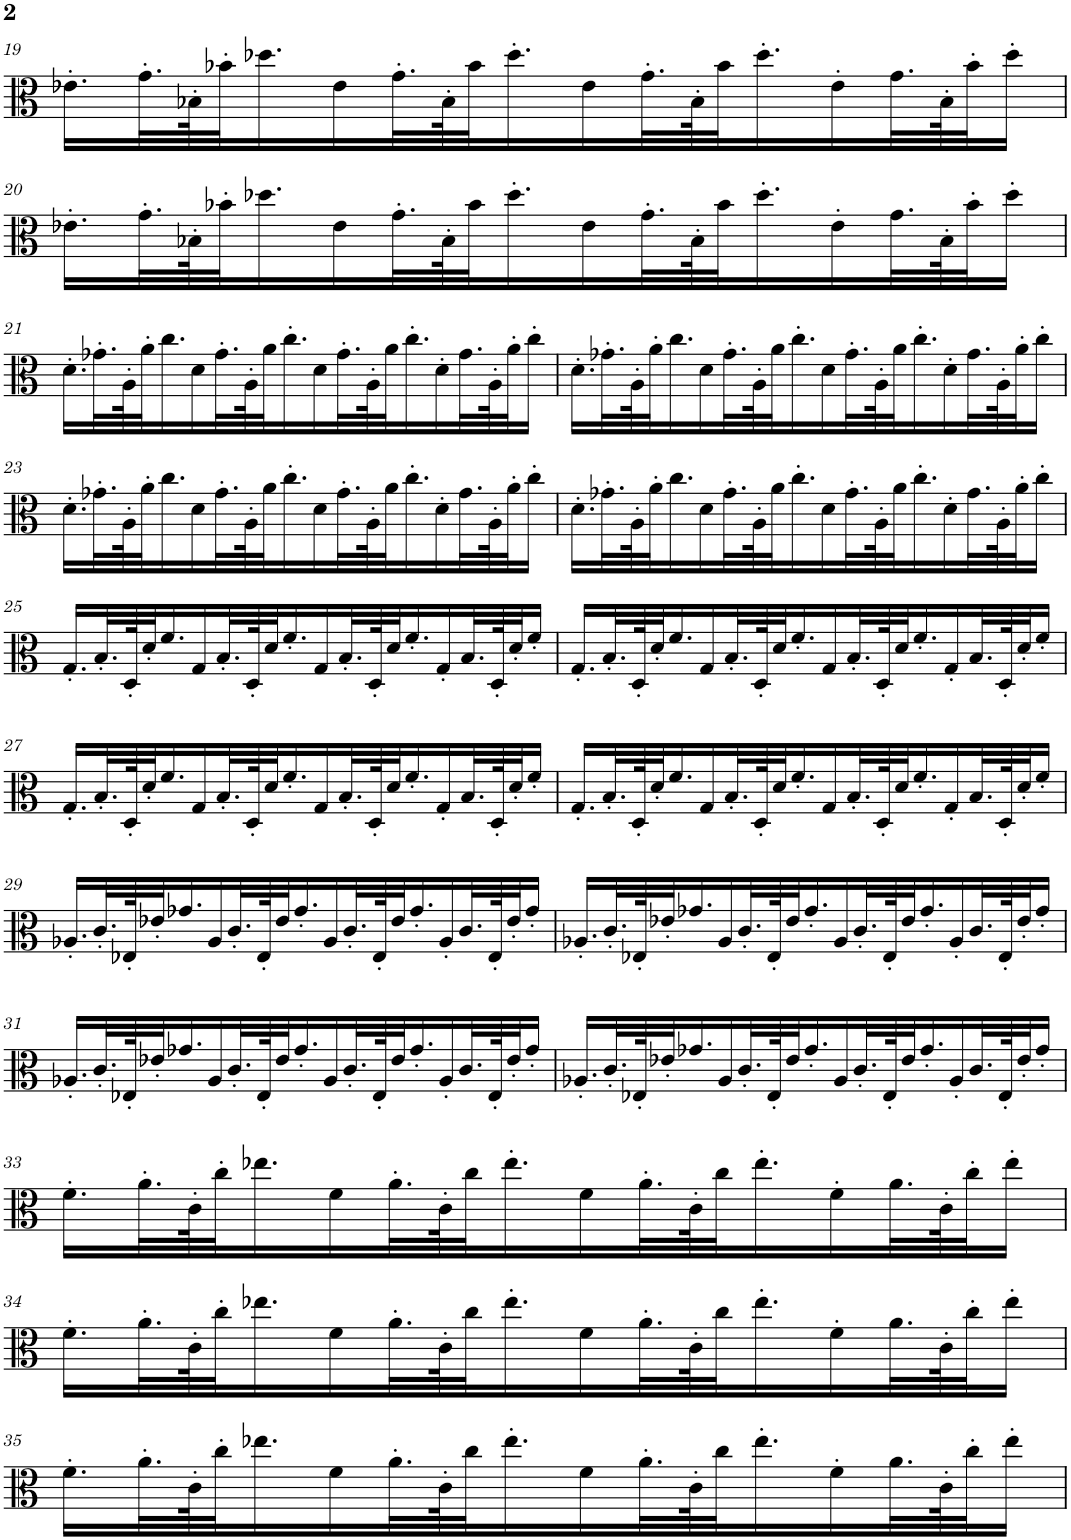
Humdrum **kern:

**kern
*part1
*staff1
*I"Viola
*I'Vla.
!!LO:PB:g=z
*clefC3
*k[]
*M4/4
=19
16.e-X'\LL
32.g'\L
64B-X'\K
32b-X'\J
16.dd-X\
16e-\
32.g'\L
64B-'\K
32b-\J
16.dd-'\
16e-\
32.g'\L
64B-'\K
32b-\J
16.dd-'\
16e-'\
32.g\L
64B-'\K
32b-'\J
16dd-'\JJ
!!LO:LB:g=z
=20
16.e-X'\LL
32.g'\L
64B-X'\K
32b-X'\J
16.dd-X\
16e-\
32.g'\L
64B-'\K
32b-\J
16.dd-'\
16e-\
32.g'\L
64B-'\K
32b-\J
16.dd-'\
16e-'\
32.g\L
64B-'\K
32b-'\J
16dd-'\JJ
!!LO:LB:g=z
=21
16.d'\LL
32.g-X'\L
64A'\K
32a'\J
16.cc\
16d\
32.g-'\L
64A'\K
32a\J
16.cc'\
16d\
32.g-'\L
64A'\K
32a\J
16.cc'\
16d'\
32.g-\L
64A'\K
32a'\J
16cc'\JJ
=22
16.d'\LL
32.g-X'\L
64A'\K
32a'\J
16.cc\
16d\
32.g-'\L
64A'\K
32a\J
16.cc'\
16d\
32.g-'\L
64A'\K
32a\J
16.cc'\
16d'\
32.g-\L
64A'\K
32a'\J
16cc'\JJ
!!LO:LB:g=z
=23
16.d'\LL
32.g-X'\L
64A'\K
32a'\J
16.cc\
16d\
32.g-'\L
64A'\K
32a\J
16.cc'\
16d\
32.g-'\L
64A'\K
32a\J
16.cc'\
16d'\
32.g-\L
64A'\K
32a'\J
16cc'\JJ
=24
16.d'\LL
32.g-X'\L
64A'\K
32a'\J
16.cc\
16d\
32.g-'\L
64A'\K
32a\J
16.cc'\
16d\
32.g-'\L
64A'\K
32a\J
16.cc'\
16d'\
32.g-\L
64A'\K
32a'\J
16cc'\JJ
!!LO:LB:g=z
=25
16.G'/LL
32.B'/L
64D'/K
32d'/J
16.f/
16G/
32.B'/L
64D'/K
32d/J
16.f'/
16G/
32.B'/L
64D'/K
32d/J
16.f'/
16G'/
32.B/L
64D'/K
32d'/J
16f'/JJ
=26
16.G'/LL
32.B'/L
64D'/K
32d'/J
16.f/
16G/
32.B'/L
64D'/K
32d/J
16.f'/
16G/
32.B'/L
64D'/K
32d/J
16.f'/
16G'/
32.B/L
64D'/K
32d'/J
16f'/JJ
!!LO:LB:g=z
=27
16.G'/LL
32.B'/L
64D'/K
32d'/J
16.f/
16G/
32.B'/L
64D'/K
32d/J
16.f'/
16G/
32.B'/L
64D'/K
32d/J
16.f'/
16G'/
32.B/L
64D'/K
32d'/J
16f'/JJ
=28
16.G'/LL
32.B'/L
64D'/K
32d'/J
16.f/
16G/
32.B'/L
64D'/K
32d/J
16.f'/
16G/
32.B'/L
64D'/K
32d/J
16.f'/
16G'/
32.B/L
64D'/K
32d'/J
16f'/JJ
!!LO:LB:g=z
=29
16.A-X'/LL
32.c'/L
64E-X'/K
32e-X'/J
16.g-X/
16A-/
32.c'/L
64E-'/K
32e-/J
16.g-'/
16A-/
32.c'/L
64E-'/K
32e-/J
16.g-'/
16A-'/
32.c/L
64E-'/K
32e-'/J
16g-'/JJ
=30
16.A-X'/LL
32.c'/L
64E-X'/K
32e-X'/J
16.g-X/
16A-/
32.c'/L
64E-'/K
32e-/J
16.g-'/
16A-/
32.c'/L
64E-'/K
32e-/J
16.g-'/
16A-'/
32.c/L
64E-'/K
32e-'/J
16g-'/JJ
!!LO:LB:g=z
=31
16.A-X'/LL
32.c'/L
64E-X'/K
32e-X'/J
16.g-X/
16A-/
32.c'/L
64E-'/K
32e-/J
16.g-'/
16A-/
32.c'/L
64E-'/K
32e-/J
16.g-'/
16A-'/
32.c/L
64E-'/K
32e-'/J
16g-'/JJ
=32
16.A-X'/LL
32.c'/L
64E-X'/K
32e-X'/J
16.g-X/
16A-/
32.c'/L
64E-'/K
32e-/J
16.g-'/
16A-/
32.c'/L
64E-'/K
32e-/J
16.g-'/
16A-'/
32.c/L
64E-'/K
32e-'/J
16g-'/JJ
!!LO:LB:g=z
=33
16.f'\LL
32.a'\L
64c'\K
32cc'\J
16.ee-X\
16f\
32.a'\L
64c'\K
32cc\J
16.ee-'\
16f\
32.a'\L
64c'\K
32cc\J
16.ee-'\
16f'\
32.a\L
64c'\K
32cc'\J
16ee-'\JJ
!!LO:LB:g=z
=34
16.f'\LL
32.a'\L
64c'\K
32cc'\J
16.ee-X\
16f\
32.a'\L
64c'\K
32cc\J
16.ee-'\
16f\
32.a'\L
64c'\K
32cc\J
16.ee-'\
16f'\
32.a\L
64c'\K
32cc'\J
16ee-'\JJ
!!LO:LB:g=z
=35
16.f'\LL
32.a'\L
64c'\K
32cc'\J
16.ee-X\
16f\
32.a'\L
64c'\K
32cc\J
16.ee-'\
16f\
32.a'\L
64c'\K
32cc\J
16.ee-'\
16f'\
32.a\L
64c'\K
32cc'\J
16ee-'\JJ
=
*-
